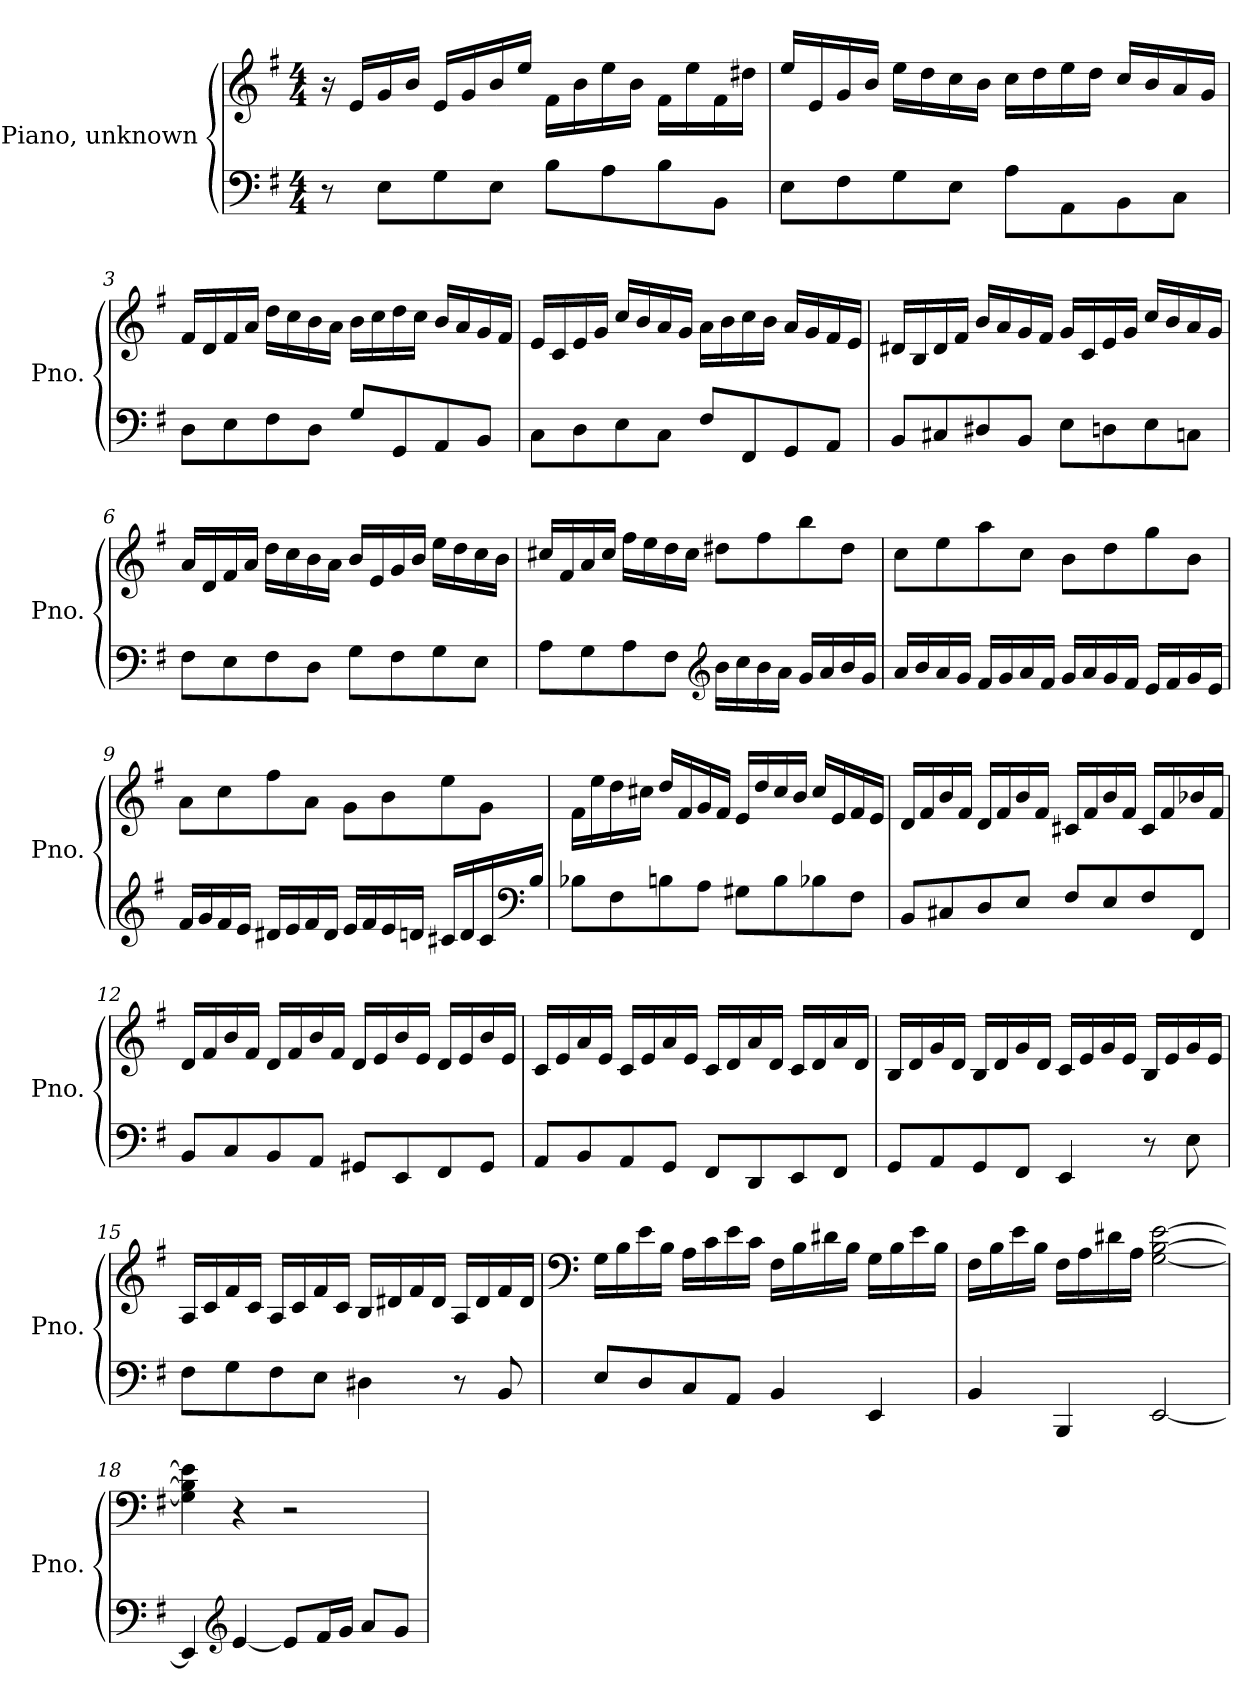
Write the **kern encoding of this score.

**kern	**kern
*part1	*part1
*staff2	*staff1
*I"Piano, unknown	*
*I'Pno.	*
*clefF4	*clefG2
*k[f#]	*k[f#]
*M4/4	*M4/4
*MM120	*MM120
=1	=1
8r	16r
.	16e/LL
8E\L	16g/
.	16b/JJ
8G\	16e/LL
.	16g/
8E\J	16b/
.	16ee/JJ
8B\L	16f#\LL
.	16b\
8A\	16ee\
.	16b\JJ
8B\	16f#\LL
.	16ee\
8BB\J	16f#\
.	16dd#X\JJ
=2	=2
8E\L	16ee/LL
.	16e/
8F#\	16g/
.	16b/JJ
8G\	16ee\LL
.	16dd\
8E\J	16cc\
.	16b\JJ
8A\L	16cc\LL
.	16dd\
8AA\	16ee\
.	16dd\JJ
8BB\	16cc/LL
.	16b/
8C\J	16a/
.	16g/JJ
!!LO:LB:g=z
=3	=3
8D\L	16f#/LL
.	16d/
8E\	16f#/
.	16a/JJ
8F#\	16dd\LL
.	16cc\
8D\J	16b\
.	16a\JJ
8G/L	16b\LL
.	16cc\
8GG/	16dd\
.	16cc\JJ
8AA/	16b/LL
.	16a/
8BB/J	16g/
.	16f#/JJ
=4	=4
8C\L	16e/LL
.	16c/
8D\	16e/
.	16g/JJ
8E\	16cc/LL
.	16b/
8C\J	16a/
.	16g/JJ
8F#/L	16a\LL
.	16b\
8FF#/	16cc\
.	16b\JJ
8GG/	16a/LL
.	16g/
8AA/J	16f#/
.	16e/JJ
!!LO:LB:g=z
=5	=5
8BB/L	16d#X/LL
.	16B/
8C#X/	16d#/
.	16f#/JJ
8D#X/	16b/LL
.	16a/
8BB/J	16g/
.	16f#/JJ
8E\L	16g/LL
.	16c/
8Dn\	16e/
.	16g/JJ
8E\	16cc/LL
.	16b/
8Cn\J	16a/
.	16g/JJ
=6	=6
8F#\L	16a/LL
.	16d/
8E\	16f#/
.	16a/JJ
8F#\	16dd\LL
.	16cc\
8D\J	16b\
.	16a\JJ
8G\L	16b/LL
.	16e/
8F#\	16g/
.	16b/JJ
8G\	16ee\LL
.	16dd\
8E\J	16cc\
.	16b\JJ
!!LO:LB:g=z
=7	=7
8A\L	16cc#X/LL
.	16f#/
8G\	16a/
.	16cc#/JJ
8A\	16ff#\LL
.	16ee\
8F#\J	16dd\
.	16cc#\JJ
*clefG2	*
16b\LL	8dd#X\L
16cc\	.
16b\	8ff#\
16a\JJ	.
16g/LL	8bb\
16a/	.
16b/	8dd#\J
16g/JJ	.
=8	=8
16a/LL	8cc\L
16b/	.
16a/	8ee\
16g/JJ	.
16f#/LL	8aa\
16g/	.
16a/	8cc\J
16f#/JJ	.
16g/LL	8b\L
16a/	.
16g/	8dd\
16f#/JJ	.
16e/LL	8gg\
16f#/	.
16g/	8b\J
16e/JJ	.
!!LO:LB:g=z
=9	=9
16f#/LL	8a\L
16g/	.
16f#/	8cc\
16e/JJ	.
16d#X/LL	8ff#\
16e/	.
16f#/	8a\J
16d#/JJ	.
16e/LL	8g\L
16f#/	.
16e/	8b\
16dn/JJ	.
16c#X/LL	8ee\
16d/	.
16c#/	8g\J
*clefF4	*
16B/JJ	.
=10	=10
8B-X\L	16f#\LL
.	16ee\
8F#\	16dd\
.	16cc#X\JJ
8Bn\	16dd/LL
.	16f#/
8A\J	16g/
.	16f#/JJ
8G#X\L	16e/LL
.	16dd/
8B\	16cc#/
.	16b/JJ
8B-X\	16cc#/LL
.	16e/
8F#\J	16f#/
.	16e/JJ
!!LO:LB:g=z
=11	=11
8BB/L	16d/LL
.	16f#/
8C#X/	16b/
.	16f#/JJ
8D/	16d/LL
.	16f#/
8E/J	16b/
.	16f#/JJ
8F#/L	16c#X/LL
.	16f#/
8E/	16b/
.	16f#/JJ
8F#/	16c#/LL
.	16f#/
8FF#/J	16b-X/
.	16f#/JJ
=12	=12
8BB/L	16d/LL
.	16f#/
8C/	16b/
.	16f#/JJ
8BB/	16d/LL
.	16f#/
8AA/J	16b/
.	16f#/JJ
8GG#X/L	16d/LL
.	16e/
8EE/	16b/
.	16e/JJ
8FF#/	16d/LL
.	16e/
8GG#/J	16b/
.	16e/JJ
!!LO:PB:g=z
=13	=13
8AA/L	16c/LL
.	16e/
8BB/	16a/
.	16e/JJ
8AA/	16c/LL
.	16e/
8GG/J	16a/
.	16e/JJ
8FF#/L	16c/LL
.	16d/
8DD/	16a/
.	16d/JJ
8EE/	16c/LL
.	16d/
8FF#/J	16a/
.	16d/JJ
=14	=14
8GG/L	16B/LL
.	16d/
8AA/	16g/
.	16d/JJ
8GG/	16B/LL
.	16d/
8FF#/J	16g/
.	16d/JJ
4EE/	16c/LL
.	16e/
.	16g/
.	16e/JJ
8r	16B/LL
.	16e/
8E\	16g/
.	16e/JJ
!!LO:LB:g=z
=15	=15
8F#\L	16A/LL
.	16c/
8G\	16f#/
.	16c/JJ
8F#\	16A/LL
.	16c/
8E\J	16f#/
.	16c/JJ
4D#X\	16B/LL
.	16d#X/
.	16f#/
.	16d#/JJ
8r	16A/LL
.	16d#/
8BB/	16f#/
.	16d#/JJ
=16	=16
*	*clefF4
8E/L	16G\LL
.	16B\
8D/	16e\
.	16B\JJ
8C/	16A\LL
.	16c\
8AA/J	16e\
.	16c\JJ
4BB/	16F#\LL
.	16B\
.	16d#X\
.	16B\JJ
4EE/	16G\LL
.	16B\
.	16e\
.	16B\JJ
!!LO:LB:g=z
=17	=17
4BB/	16F#\LL
.	16B\
.	16e\
.	16B\JJ
4BBB/	16F#\LL
.	16A\
.	16d#X\
.	16A\JJ
[2EE/	[2G\ [2B\ [2e\
=18	=18
4EE/]	4G\] 4B\] 4e\]
*clefG2	*
[4e/	4r
8e/L]	2r
16f#/L	.
16g/JJ	.
8a/L	.
8g/J	.
=	=
*-	*-
